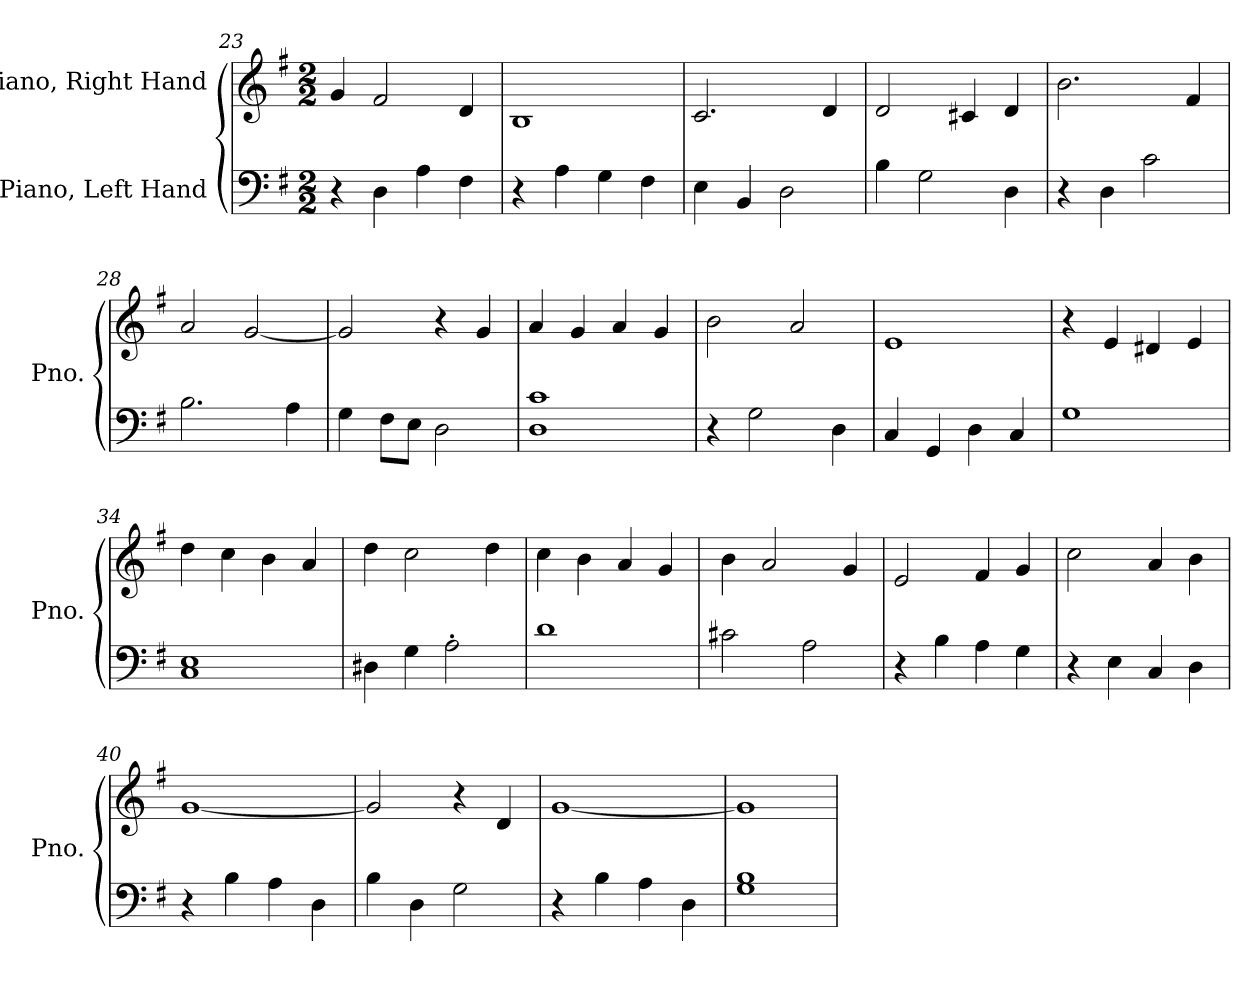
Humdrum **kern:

**kern	**kern
*part2	*part1
*staff2	*staff1
*I"Piano, Left Hand	*I"Piano, Right Hand
*I'Pno.	*I'Pno.
*clefF4	*clefG2
*k[f#]	*k[f#]
*M2/2	*M2/2
=23	=23
4r	4g/
4D\	2f#/
4A\	.
4F#\	4d/
=24	=24
4r	1B
4A\	.
4G\	.
4F#\	.
!!LO:LB:g=z
=25	=25
4E\	2.c/
4BB/	.
2D\	.
.	4d/
=26	=26
4B\	2d/
2G\	.
.	4c#X/
4D\	4d/
=27	=27
4r	2.b\
4D\	.
2c\	.
.	4f#/
=28	=28
2.B\	2a/
.	[2g/
4A\	.
=29	=29
4G\	2g/]
8F#\L	.
8E\J	.
2D\	4r
.	4g/
=30	=30
1D 1c	4a/
.	4g/
.	4a/
.	4g/
=31	=31
4r	2b\
2G\	.
.	2a/
4D\	.
=32	=32
4C/	1e
4GG/	.
4D\	.
4C/	.
=33	=33
1G	4r
.	4e/
.	4d#X/
.	4e/
!!LO:LB:g=z
=34	=34
1C 1E	4dd\
.	4cc\
.	4b\
.	4a/
=35	=35
4D#X\	4dd\
4G\	2cc\
2A'\	.
.	4dd\
=36	=36
1d	4cc\
.	4b\
.	4a/
.	4g/
=37	=37
2c#X\	4b\
.	2a/
2A\	.
.	4g/
=38	=38
4r	2e/
4B\	.
4A\	4f#/
4G\	4g/
=39	=39
4r	2cc\
4E\	.
4C/	4a/
4D\	4b\
=40	=40
4r	[1g
4B\	.
4A\	.
4D\	.
=41	=41
4B\	2g/]
4D\	.
2G\	4r
.	4d/
=42	=42
4r	[1g
4B\	.
4A\	.
4D\	.
!!LO:LB:g=z
=43	=43
1G 1B	1g]
=	=
*-	*-
